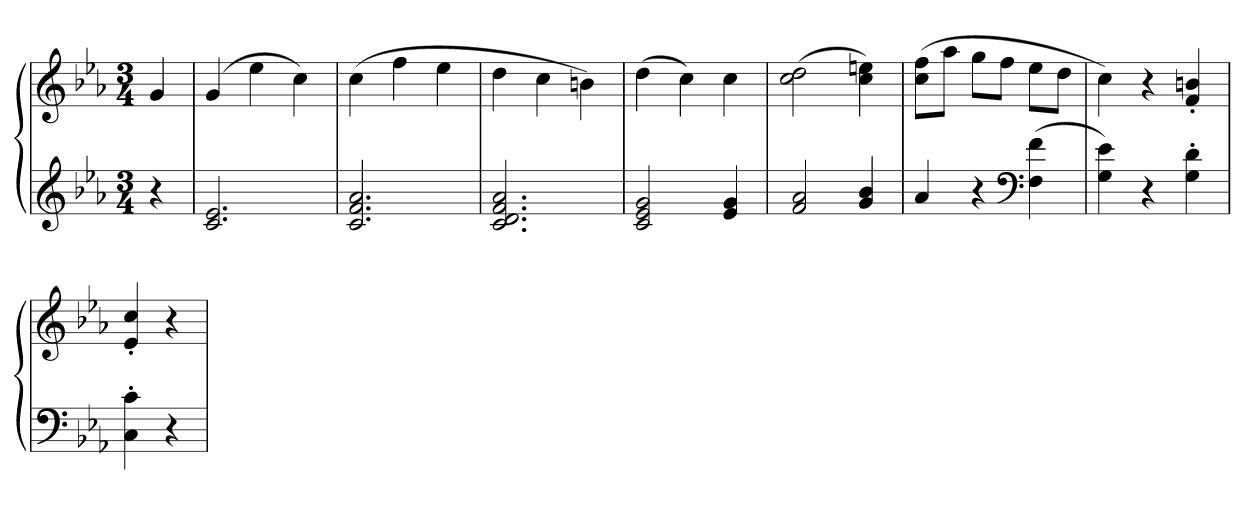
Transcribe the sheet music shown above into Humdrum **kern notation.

**kern	**kern
*part1	*part1
*staff2	*staff1
*clefG2	*clefG2
*k[b-e-a-]	*k[b-e-a-]
*c:	*c:
*M3/4	*M3/4
=	=
4r	4g
=	=
2.c 2.e-	(4g
.	4ee-
.	4cc)
=	=
2.c 2.f 2.a-	(4cc
.	4ff
.	4ee-
=	=
2.c 2.d 2.f 2.a-	4dd
.	4cc
.	4bn)
=	=
2c 2e- 2g	(4dd
.	4cc)
4e- 4g	4cc
=	=
2f 2a-	(2cc 2dd
4g 4b-	4cc 4een)
=	=
4a-	(8cc 8ffL
.	8aa-J
4r	8ggL
.	8ffJ
*clefF4	*
(4F 4f	8ee-L
.	8ddJ
=	=
4G 4e-)	4cc)
4r	4r
4G' 4d'	4f' 4bn'
=	=
4C' 4c'	4e-' 4cc'
4r	4r
=	=
*-	*-
